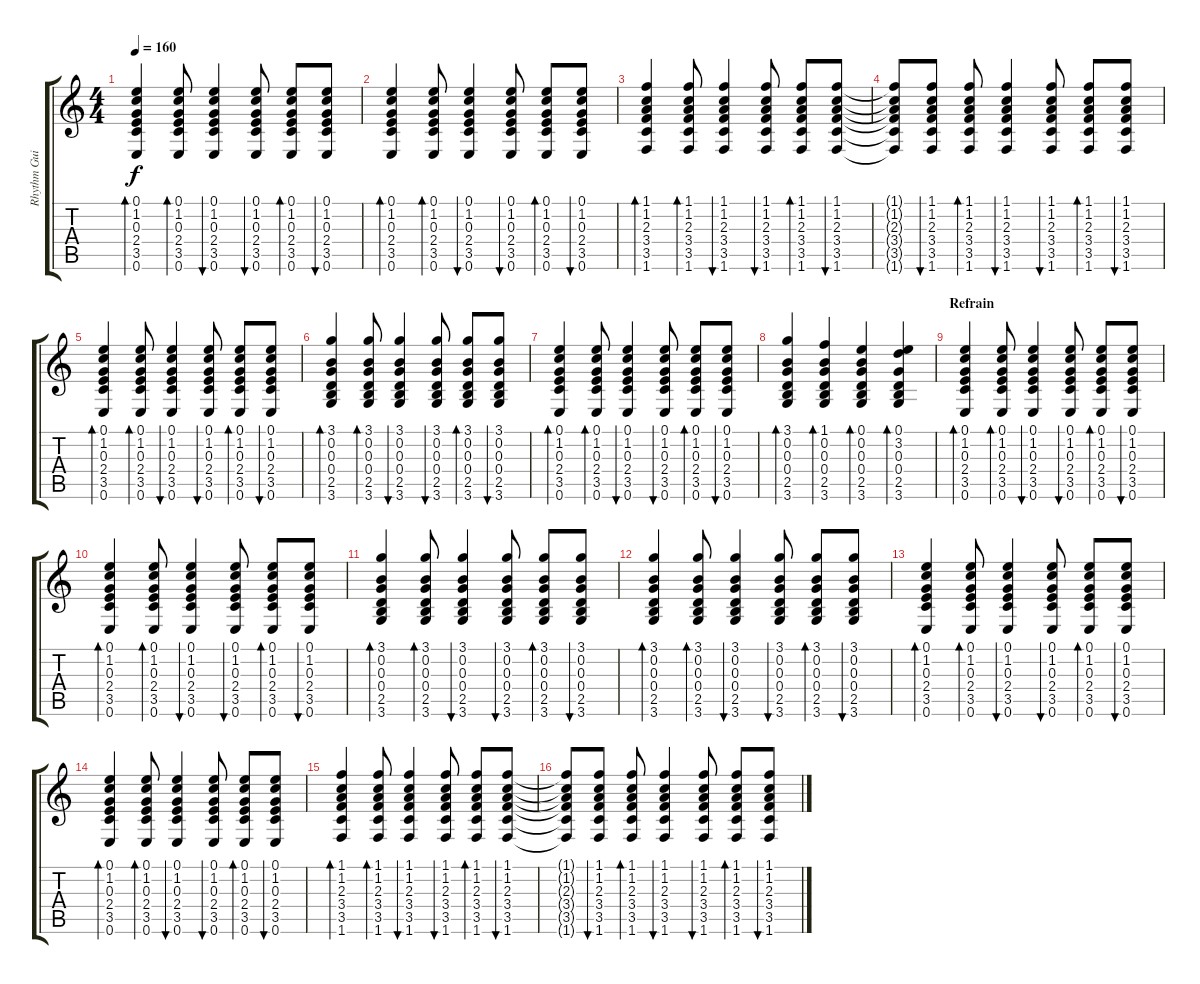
\track ("Rhythm Guitar" "Rhythm Gui") {instrument acousticguitarnylon}
\staff {score tabs}
\tuning (E4 B3 G3 D3 A2 E2) {hide}
\ts (4 4)
\tempo 160
\clef g2
\ks c
(0.1 1.2 0.3 2.4 3.5 0.6).4{bd 120 dy f} (0.1 1.2 0.3 2.4 3.5 0.6).8{bd 60} (0.1 1.2 0.3 2.4 3.5 0.6).4{bu 120} (0.1 1.2 0.3 2.4 3.5 0.6).8{bu 60} (0.1 1.2 0.3 2.4 3.5 0.6).8{bd 60} (0.1 1.2 0.3 2.4 3.5 0.6).8{bu 60} |
(0.1 1.2 0.3 2.4 3.5 0.6).4{bd 120} (0.1 1.2 0.3 2.4 3.5 0.6).8{bd 60} (0.1 1.2 0.3 2.4 3.5 0.6).4{bu 120} (0.1 1.2 0.3 2.4 3.5 0.6).8{bu 60} (0.1 1.2 0.3 2.4 3.5 0.6).8{bd 60} (0.1 1.2 0.3 2.4 3.5 0.6).8{bu 60} |
(1.1 1.2 2.3 3.4 3.5 1.6).4{bd 120} (1.1 1.2 2.3 3.4 3.5 1.6).8{bd 60} (1.1 1.2 2.3 3.4 3.5 1.6).4{bu 120} (1.1 1.2 2.3 3.4 3.5 1.6).8{bu 60} (1.1 1.2 2.3 3.4 3.5 1.6).8{bd 60} (1.1 1.2 2.3 3.4 3.5 1.6).8{bu 120} |
(1.1{t} 1.2{t} 2.3{t} 3.4{t} 3.5{t} 1.6{t}).8 (1.1 1.2 2.3 3.4 3.5 1.6).8{bu 60} (1.1 1.2 2.3 3.4 3.5 1.6).8{bd 60} (1.1 1.2 2.3 3.4 3.5 1.6).4{bu 120} (1.1 1.2 2.3 3.4 3.5 1.6).8{bu 60} (1.1 1.2 2.3 3.4 3.5 1.6).8{bd 60} (1.1 1.2 2.3 3.4 3.5 1.6).8{bu 60} |
(0.1 1.2 0.3 2.4 3.5 0.6).4{bd 120} (0.1 1.2 0.3 2.4 3.5 0.6).8{bd 60} (0.1 1.2 0.3 2.4 3.5 0.6).4{bu 120} (0.1 1.2 0.3 2.4 3.5 0.6).8{bu 60} (0.1 1.2 0.3 2.4 3.5 0.6).8{bd 60} (0.1 1.2 0.3 2.4 3.5 0.6).8{bu 60} |
(3.1 0.2 0.3 0.4 2.5 3.6).4{bd 120} (3.1 0.2 0.3 0.4 2.5 3.6).8{bd 60} (3.1 0.2 0.3 0.4 2.5 3.6).4{bu 120} (3.1 0.2 0.3 0.4 2.5 3.6).8{bu 60} (3.1 0.2 0.3 0.4 2.5 3.6).8{bd 60} (3.1 0.2 0.3 0.4 2.5 3.6).8{bu 60} |
(0.1 1.2 0.3 2.4 3.5 0.6).4{bd 120} (0.1 1.2 0.3 2.4 3.5 0.6).8{bd 60} (0.1 1.2 0.3 2.4 3.5 0.6).4{bu 120} (0.1 1.2 0.3 2.4 3.5 0.6).8{bu 60} (0.1 1.2 0.3 2.4 3.5 0.6).8{bd 60} (0.1 1.2 0.3 2.4 3.5 0.6).8{bu 60} |
(3.1 0.2 0.3 0.4 2.5 3.6).4{bd 120} (1.1 0.2 0.3 0.4 2.5 3.6).4{bd 60} (0.1 0.2 0.3 0.4 2.5 3.6).4{bd 120} (0.1 3.2 0.3 0.4 2.5 3.6).4{bd 120} |
\section ("" "Refrain")
(0.1 1.2 0.3 2.4 3.5 0.6).4{bd 120} (0.1 1.2 0.3 2.4 3.5 0.6).8{bd 60} (0.1 1.2 0.3 2.4 3.5 0.6).4{bu 120} (0.1 1.2 0.3 2.4 3.5 0.6).8{bu 60} (0.1 1.2 0.3 2.4 3.5 0.6).8{bd 60} (0.1 1.2 0.3 2.4 3.5 0.6).8{bu 60} |
(0.1 1.2 0.3 2.4 3.5 0.6).4{bd 120} (0.1 1.2 0.3 2.4 3.5 0.6).8{bd 60} (0.1 1.2 0.3 2.4 3.5 0.6).4{bu 120} (0.1 1.2 0.3 2.4 3.5 0.6).8{bu 60} (0.1 1.2 0.3 2.4 3.5 0.6).8{bd 60} (0.1 1.2 0.3 2.4 3.5 0.6).8{bu 60} |
(3.1 0.2 0.3 0.4 2.5 3.6).4{bd 120} (3.1 0.2 0.3 0.4 2.5 3.6).8{bd 60} (3.1 0.2 0.3 0.4 2.5 3.6).4{bu 120} (3.1 0.2 0.3 0.4 2.5 3.6).8{bu 60} (3.1 0.2 0.3 0.4 2.5 3.6).8{bd 60} (3.1 0.2 0.3 0.4 2.5 3.6).8{bu 60} |
(3.1 0.2 0.3 0.4 2.5 3.6).4{bd 120} (3.1 0.2 0.3 0.4 2.5 3.6).8{bd 60} (3.1 0.2 0.3 0.4 2.5 3.6).4{bu 120} (3.1 0.2 0.3 0.4 2.5 3.6).8{bu 60} (3.1 0.2 0.3 0.4 2.5 3.6).8{bd 60} (3.1 0.2 0.3 0.4 2.5 3.6).8{bu 60} |
(0.1 1.2 0.3 2.4 3.5 0.6).4{bd 120} (0.1 1.2 0.3 2.4 3.5 0.6).8{bd 60} (0.1 1.2 0.3 2.4 3.5 0.6).4{bu 120} (0.1 1.2 0.3 2.4 3.5 0.6).8{bu 60} (0.1 1.2 0.3 2.4 3.5 0.6).8{bd 60} (0.1 1.2 0.3 2.4 3.5 0.6).8{bu 60} |
(0.1 1.2 0.3 2.4 3.5 0.6).4{bd 120} (0.1 1.2 0.3 2.4 3.5 0.6).8{bd 60} (0.1 1.2 0.3 2.4 3.5 0.6).4{bu 120} (0.1 1.2 0.3 2.4 3.5 0.6).8{bu 60} (0.1 1.2 0.3 2.4 3.5 0.6).8{bd 60} (0.1 1.2 0.3 2.4 3.5 0.6).8{bu 60} |
(1.1 1.2 2.3 3.4 3.5 1.6).4{bd 120} (1.1 1.2 2.3 3.4 3.5 1.6).8{bd 60} (1.1 1.2 2.3 3.4 3.5 1.6).4{bu 120} (1.1 1.2 2.3 3.4 3.5 1.6).8{bu 60} (1.1 1.2 2.3 3.4 3.5 1.6).8{bd 60} (1.1 1.2 2.3 3.4 3.5 1.6).8{bu 120} |
(1.1{t} 1.2{t} 2.3{t} 3.4{t} 3.5{t} 1.6{t}).8 (1.1 1.2 2.3 3.4 3.5 1.6).8{bu 60} (1.1 1.2 2.3 3.4 3.5 1.6).8{bd 60} (1.1 1.2 2.3 3.4 3.5 1.6).4{bu 120} (1.1 1.2 2.3 3.4 3.5 1.6).8{bu 60} (1.1 1.2 2.3 3.4 3.5 1.6).8{bd 60} (1.1 1.2 2.3 3.4 3.5 1.6).8{bu 60}
